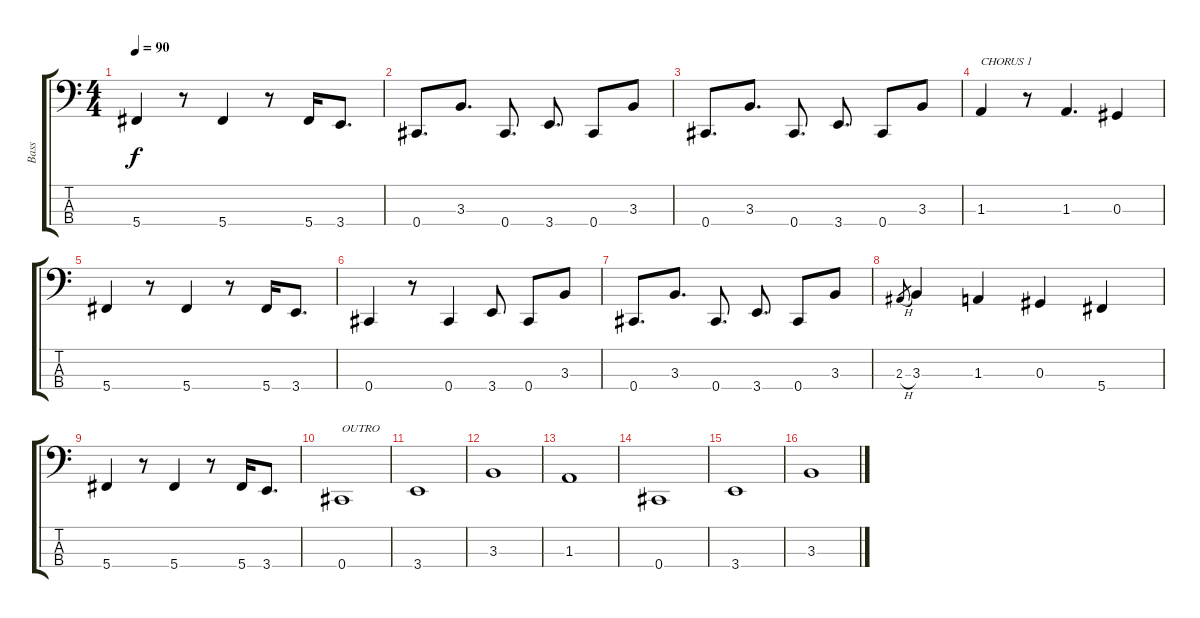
\track ("Bass" "Bass") {instrument electricbasspick}
\staff {score tabs}
\tuning (Gb2 Db2 Ab1 Db1) {hide}
\ts (4 4)
\tempo 90
\clef f4
\ks c
5.4.4{dy f} r.8 5.4.4 r.8 5.4.16 3.4.8{d} |
0.4.8{d} 3.3.8{d} 0.4.8{d} 3.4.8{d} 0.4.8 3.3.8 |
0.4.8{d} 3.3.8{d} 0.4.8{d} 3.4.8{d} 0.4.8 3.3.8 |
1.3.4{txt "CHORUS 1"} r.8 1.3.4{d} 0.3.4 |
5.4.4 r.8 5.4.4 r.8 5.4.16 3.4.8{d} |
0.4.4 r.8 0.4.4 3.4.8 0.4.8 3.3.8 |
0.4.8{d} 3.3.8{d} 0.4.8{d} 3.4.8{d} 0.4.8 3.3.8 |
2.3{h}.8{gr} 3.3.4 1.3.4 0.3.4 5.4.4 |
5.4.4 r.8 5.4.4 r.8 5.4.16 3.4.8{d} |
0.4.1{txt "OUTRO"} |
3.4.1 |
3.3.1 |
1.3.1 |
0.4.1 |
3.4.1 |
3.3.1
